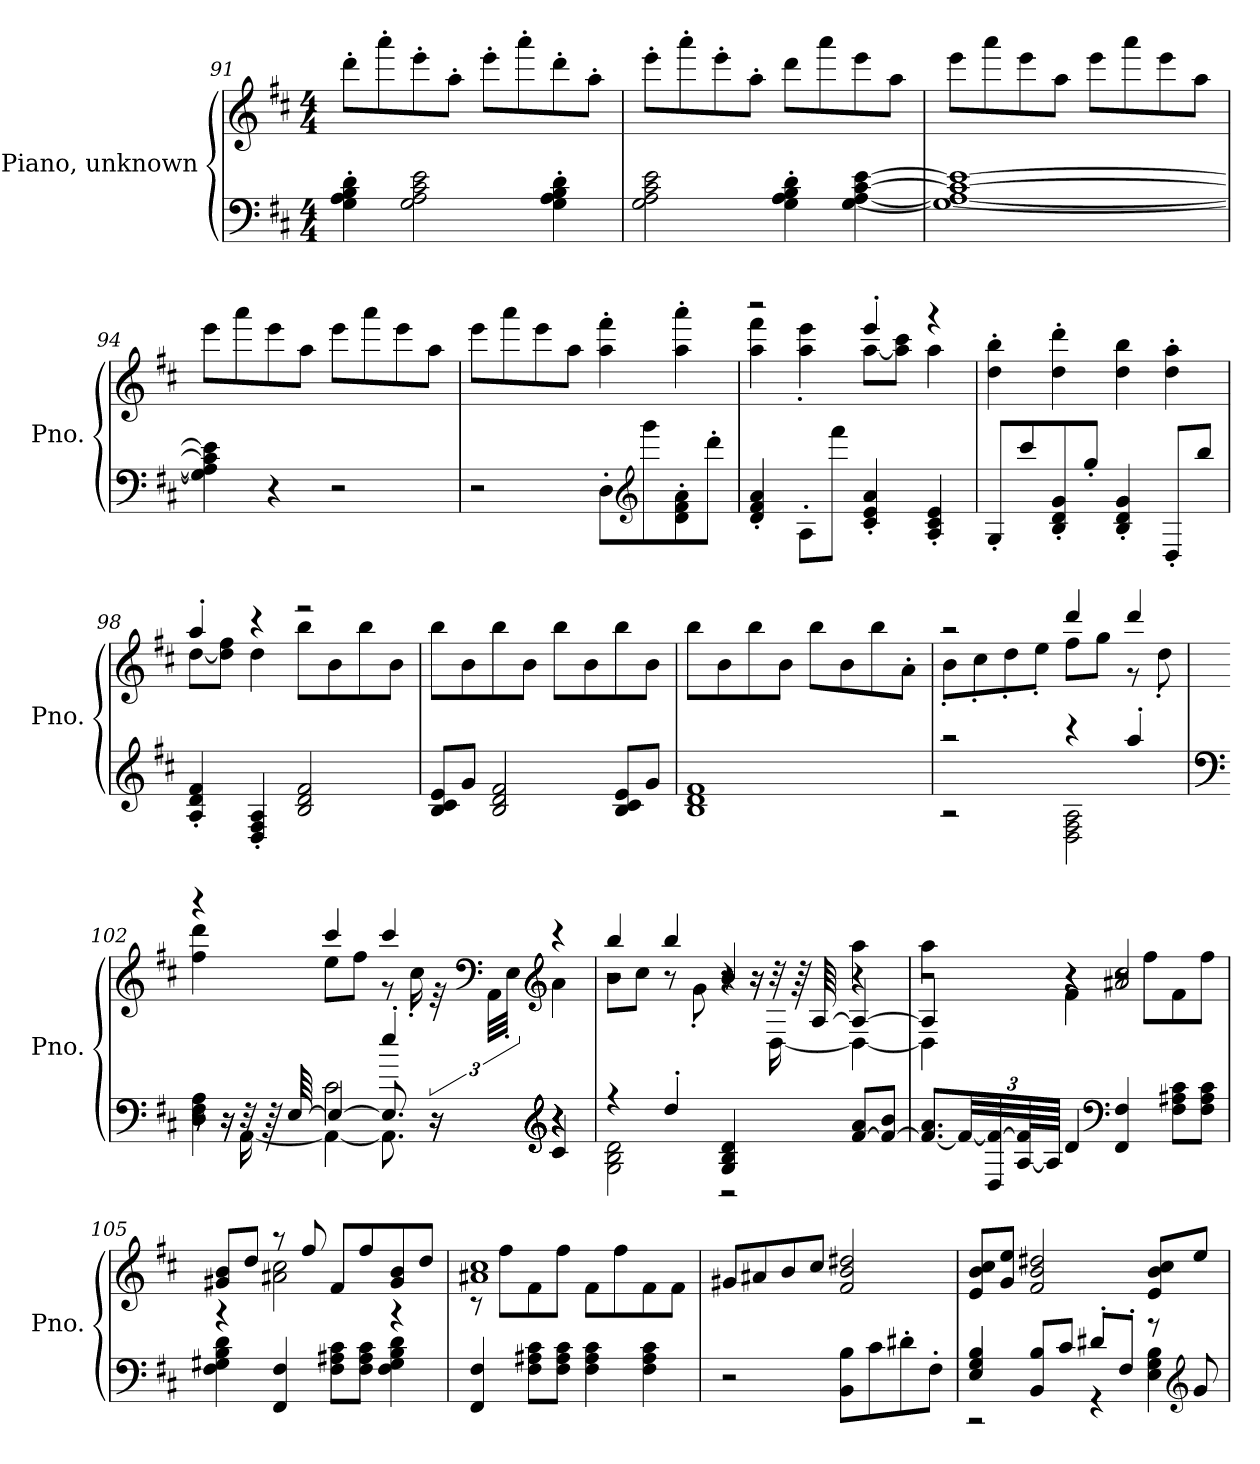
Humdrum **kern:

**kern	**kern
*part1	*part1
*staff2	*staff1
*I"Piano, unknown	*
*I'Pno.	*
*clefF4	*clefG2
*k[f#c#]	*k[f#c#]
*M4/4	*M4/4
=91	=91
4G\' 4A\' 4B\' 4d\'	8ddd'\L
.	8aaa'\
2G\ 2A\ 2c#\ 2e\	8eee'\
.	8aa'\J
.	8eee'\L
.	8aaa'\
4G\' 4A\' 4B\' 4d\'	8ddd'\
.	8aa'\J
!!LO:LB:g=z
=92	=92
2G\ 2A\ 2c#\ 2e\	8eee'\L
.	8aaa'\
.	8eee'\
.	8aa'\J
4G\' 4A\' 4B\' 4d\'	8ddd\L
.	8aaa\
[4G\ [4A\ [4c#\ [4e\	8eee\
.	8aa\J
=93	=93
1G_ 1A_ 1c#_ 1e_	8eee\L
.	8aaa\
.	8eee\
.	8aa\J
.	8eee\L
.	8aaa\
.	8eee\
.	8aa\J
=94	=94
4G\] 4A\] 4c#\] 4e\]	8eee\L
.	8aaa\
4r	8eee\
.	8aa\J
2r	8eee\L
.	8aaa\
.	8eee\
.	8aa\J
!!LO:LB:g=z
=95	=95
2r	8eee\L
.	8aaa\
.	8eee\
.	8aa\J
8D'\L	4aa\' 4fff#\'
*clefG2	*
8ggg\	.
8d\' 8f#\' 8a\'	4aa\' 4aaa\'
8ddd'\J	.
=96	=96
*	*^
4d/' 4f#/' 4a/'	2r	4aa\ 4fff#\
8A'\L	.	4aa\' 4eee\'
8fff#\J	.	.
4c#/' 4e/' 4a/'	4eee'/	[8aa\L
.	.	8aa\] 8ccc#\J
4A/' 4c#/' 4e/'	4r	4aa\
*	*v	*v
=97	=97
8G'/L	4dd\' 4bb\'
8ccc#/	.
8B/' 8d/' 8g/'	4dd\' 4ddd\'
8gg'/J	.
4B/' 4d/' 4g/'	4dd\ 4bb\
8D'/L	4dd\' 4aa\'
8bb/J	.
=98	=98
*	*^
4A/' 4d/' 4f#/'	4aa'/	[8dd\L
.	.	8dd\] 8ff#\J
4D/' 4F#/' 4A/'	4r	4dd\
2B/ 2d/ 2f#/	2r	8bb\L
.	.	8b\
.	.	8bb\
.	.	8b\J
*	*v	*v
!!LO:LB:g=z
=99	=99
8B/ 8c#/ 8e/L	8bb\L
8g/J	8b\
2B/ 2d/ 2f#/	8bb\
.	8b\J
.	8bb\L
.	8b\
8B/ 8c#/ 8e/L	8bb\
8g/J	8b\J
=100	=100
1B 1d 1f#	8bb\L
.	8b\
.	8bb\
.	8b\J
.	8bb\L
.	8b\
.	8bb\
.	8a'\J
=101	=101
*^	*^
2r	2r	2r	8b'\L
.	.	.	8cc#'\
.	.	.	8dd'\
.	.	.	8ee'\J
4r	2D\ 2F#\ 2A\	4ddd/	8ff#\L
.	.	.	8gg\J
4aa'/	.	4ddd/	8r
.	.	.	8dd'\
*v	*v	*	*
!!LO:PB:g=z	!!
=102	=102	=102
*clefF4	*	*
*^	*	*
*	*^	*	*
*	*	*^	*	*
2r	4D\ 4F#\ 4A\	8r	8r	4r	4ff#\ 4ddd\
.	.	16r	16r	.	.
.	.	32r	[16AA\	.	.
.	.	64r	.	.	.
.	.	[64E/	.	.	.
.	2c#\	4E/_	4AA\_	4ccc#/	8ee\L
.	.	.	.	.	8ff#\J
4ee'/	.	8.E/]	8.AA\]	4ccc#/	8r
.	.	.	.	.	16cc#'\
.	.	16r	16r	.	48r
*	*	*	*	*clefF4	*
.	.	.	.	.	48AA\LLL
.	.	.	.	.	48E'\JJJ
*clefG2	*	*	*	*clefG2	*
4c#/	4r	4r	4r	4r	4a\
*	*v	*v	*v	*	*
=103	=103	=103	=103
*	*	*^	*^
4r	2G\ 2B\ 2d\	4bb/	8b\L	2r	2r
.	.	.	8cc#\J	.	.
4dd'/	.	4bb/	8r	.	.
.	.	.	8g'\	.	.
4G/ 4B/ 4d/	2r	4b/	4r	8r	8r
.	.	.	.	16r	16r
.	.	.	.	32r	[16D\
.	.	.	.	64r	.
.	.	.	.	[64A/	.
[8f#/ 8a/L	.	4r	4aa\	4A/_	4D\_
8f#/_ 8b/J	.	.	.	.	.
*v	*v	*	*	*	*
!!LO:LB:g=z	!!	!!	!!
=104	=104	=104	=104	=104
8.f#/_ 8.a/L	2r	4aa\	4A/]	4D\]
*Xbrackettup	*	*	*	*
48f#/LL_	.	.	.	.
48D/ 48f#/_	.	.	.	.
[96A/ 96f#/]L	.	.	.	.
96A/JJJJ]	.	.	.	.
4d/	.	4f#\	4r	4r
*clefF4	*	*	*	*
4FF#/ 4F#/	2a#X/ 2cc#/	8r	2r	2r
.	.	8ff#\L	.	.
8F#\ 8A#X\ 8c#\L	.	8f#\	.	.
8F#\ 8A#\ 8c#\J	.	8ff#\J	.	.
*	*	*v	*v	*v
=105	=105	=105
4F#\ 4G#X\ 4B\ 4d\	8g#X/ 8b/L	4r
.	8dd/J	.
4FF#/ 4F#/	8r	2a#X\ 2cc#\
.	8ff#/	.
8F#\ 8A#X\ 8c#\L	8f#/L	.
8F#\ 8A#\ 8c#\J	8ff#/	.
4F#\ 4G#\ 4B\ 4d\	8g#/ 8b/	4r
.	8dd/J	.
=106	=106	=106
4FF#/ 4F#/	1a#X 1cc#	8r
.	.	8ff#\L
8F#\ 8A#X\ 8c#\L	.	8f#\
8F#\ 8A#\ 8c#\J	.	8ff#\J
4F#\ 4A#\ 4c#\	.	8f#\L
.	.	8ff#\
4F#\ 4A#\ 4c#\	.	8f#\
.	.	8f#\J
*	*v	*v
!!LO:LB:g=z
=107	=107
2r	8g#X/L
.	8a#X/
.	8b/
.	8cc#/J
8BB\ 8B\L	2f#/ 2b/ 2dd#X/
8c#\	.
8d#X'\	.
8F#'\J	.
=108	=108
*^	*
4E/ 4G/ 4B/	2r	8e/ 8b/ 8cc#/L
.	.	8g/ 8ee/J
8BB/ 8B/L	.	2f#/ 2b/ 2dd#X/
8c#/J	.	.
8d#X'/L	4r	.
8F#'/J	.	.
8r	4E\ 4G\ 4B\	8e/ 8b/ 8cc#/L
*clefG2	*	*
8g/	.	8ee/J
*v	*v	*
=	=
*-	*-
